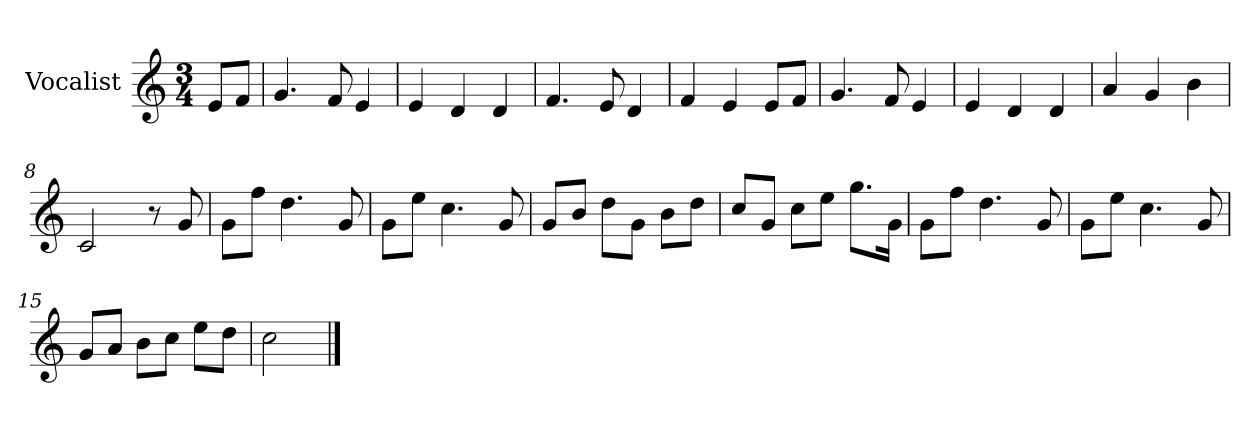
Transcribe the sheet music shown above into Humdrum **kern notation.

**kern
*part1
*staff1
*I"Vocalist
*k[]
*C:
*M3/4
=
8eL
8fJ
=1
4.g
8f
4e
=2
4e
4d
4d
=3
4.f
8e
4d
=4
4f
4e
8eL
8fJ
=5
4.g
8f
4e
=6
4e
4d
4d
=7
4a
4g
4b
=8
2c
8r
8g
=9
8gL
8ffJ
4.dd
8g
=10
8gL
8eeJ
4.cc
8g
=11
8gL
8bJ
8ddL
8gJ
8bL
8ddJ
=12
8ccL
8gJ
8ccL
8eeJ
8.ggL
16gJk
=13
8gL
8ffJ
4.dd
8g
=14
8gL
8eeJ
4.cc
8g
=15
8gL
8aJ
8bL
8ccJ
8eeL
8ddJ
=16
2cc
==
*-
